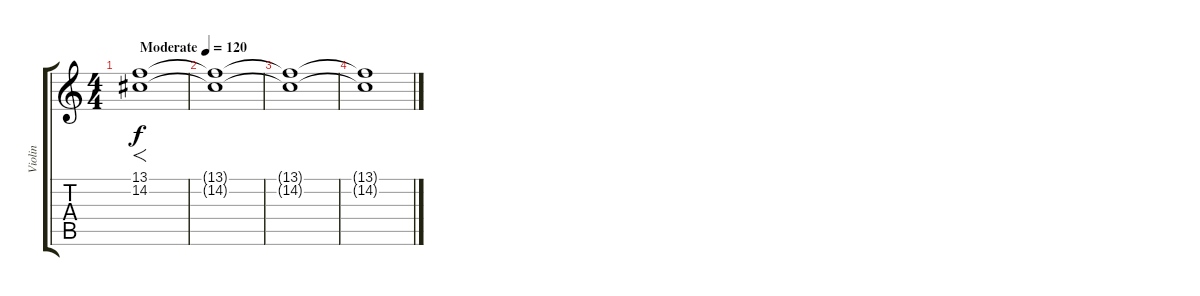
\track ("Violin" "Violin") {instrument violin}
\staff {score tabs}
\tuning (E4 B3 G3 D3 A2 E2) {hide}
\ts (4 4)
\tempo (120 "Moderate")
\clef g2
\ks c
(13.1 14.2).1{f dy f instrument violin} |
(13.1{t} 14.2{t}).1 |
(13.1{t} 14.2{t}).1{volume 0} |
(13.1{t} 14.2{t}).1
